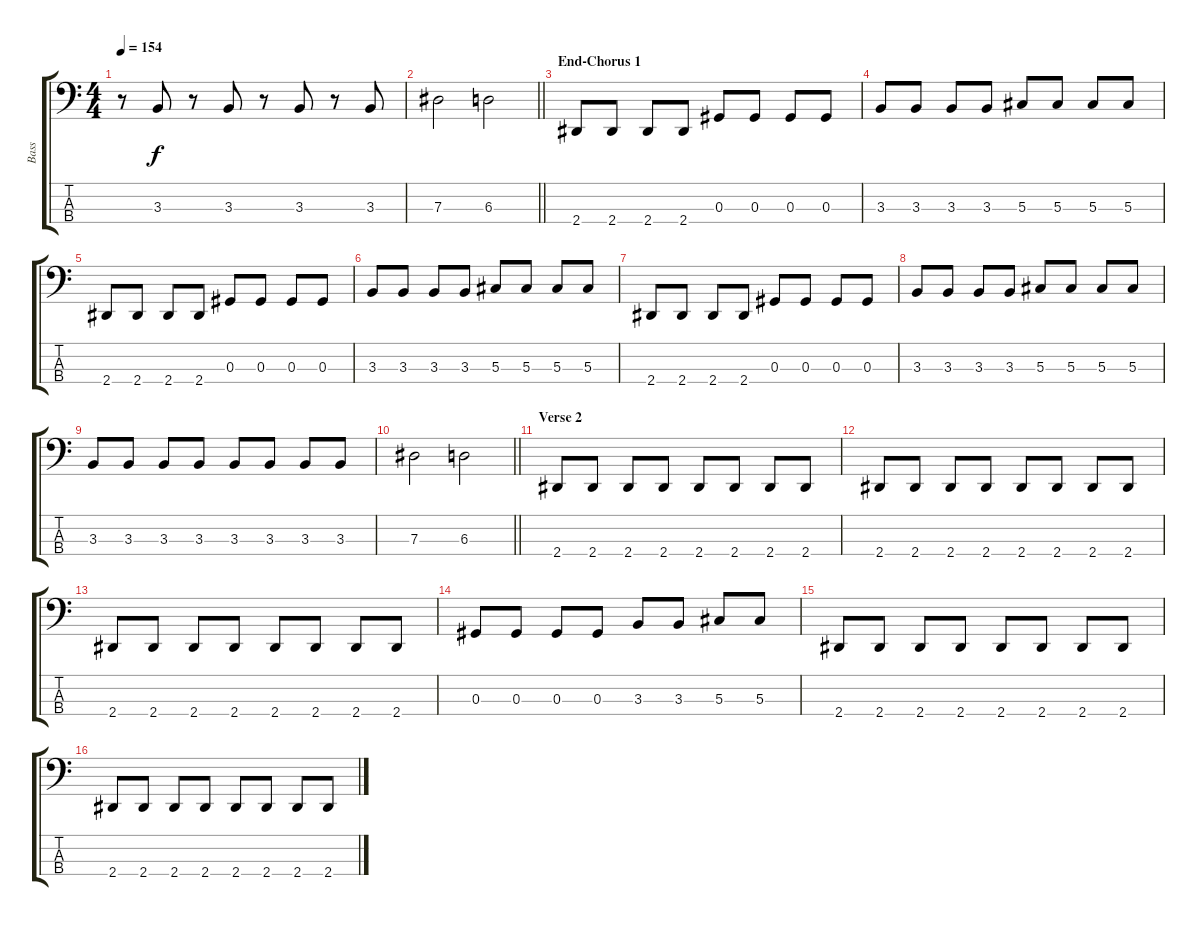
\track ("Bass" "Bass") {instrument synthbass2}
\staff {score tabs}
\tuning (Gb2 Db2 Ab1 Db1) {hide}
\ts (4 4)
\tempo 154
\clef f4
\ks c
r.8{dy f} 3.3.8 r.8 3.3.8 r.8 3.3.8 r.8 3.3.8 |
\barLineRight lightlight
7.3.2 6.3.2 |
\section ("" "End-Chorus 1")
2.4.8 2.4.8 2.4.8 2.4.8 0.3.8 0.3.8 0.3.8 0.3.8 |
3.3.8 3.3.8 3.3.8 3.3.8 5.3.8 5.3.8 5.3.8 5.3.8 |
2.4.8 2.4.8 2.4.8 2.4.8 0.3.8 0.3.8 0.3.8 0.3.8 |
3.3.8 3.3.8 3.3.8 3.3.8 5.3.8 5.3.8 5.3.8 5.3.8 |
2.4.8 2.4.8 2.4.8 2.4.8 0.3.8 0.3.8 0.3.8 0.3.8 |
3.3.8 3.3.8 3.3.8 3.3.8 5.3.8 5.3.8 5.3.8 5.3.8 |
3.3.8 3.3.8 3.3.8 3.3.8 3.3.8 3.3.8 3.3.8 3.3.8 |
\barLineRight lightlight
7.3.2 6.3.2 |
\section ("" "Verse 2")
2.4.8 2.4.8 2.4.8 2.4.8 2.4.8 2.4.8 2.4.8 2.4.8 |
2.4.8 2.4.8 2.4.8 2.4.8 2.4.8 2.4.8 2.4.8 2.4.8 |
2.4.8 2.4.8 2.4.8 2.4.8 2.4.8 2.4.8 2.4.8 2.4.8 |
0.3.8 0.3.8 0.3.8 0.3.8 3.3.8 3.3.8 5.3.8 5.3.8 |
2.4.8 2.4.8 2.4.8 2.4.8 2.4.8 2.4.8 2.4.8 2.4.8 |
2.4.8 2.4.8 2.4.8 2.4.8 2.4.8 2.4.8 2.4.8 2.4.8
